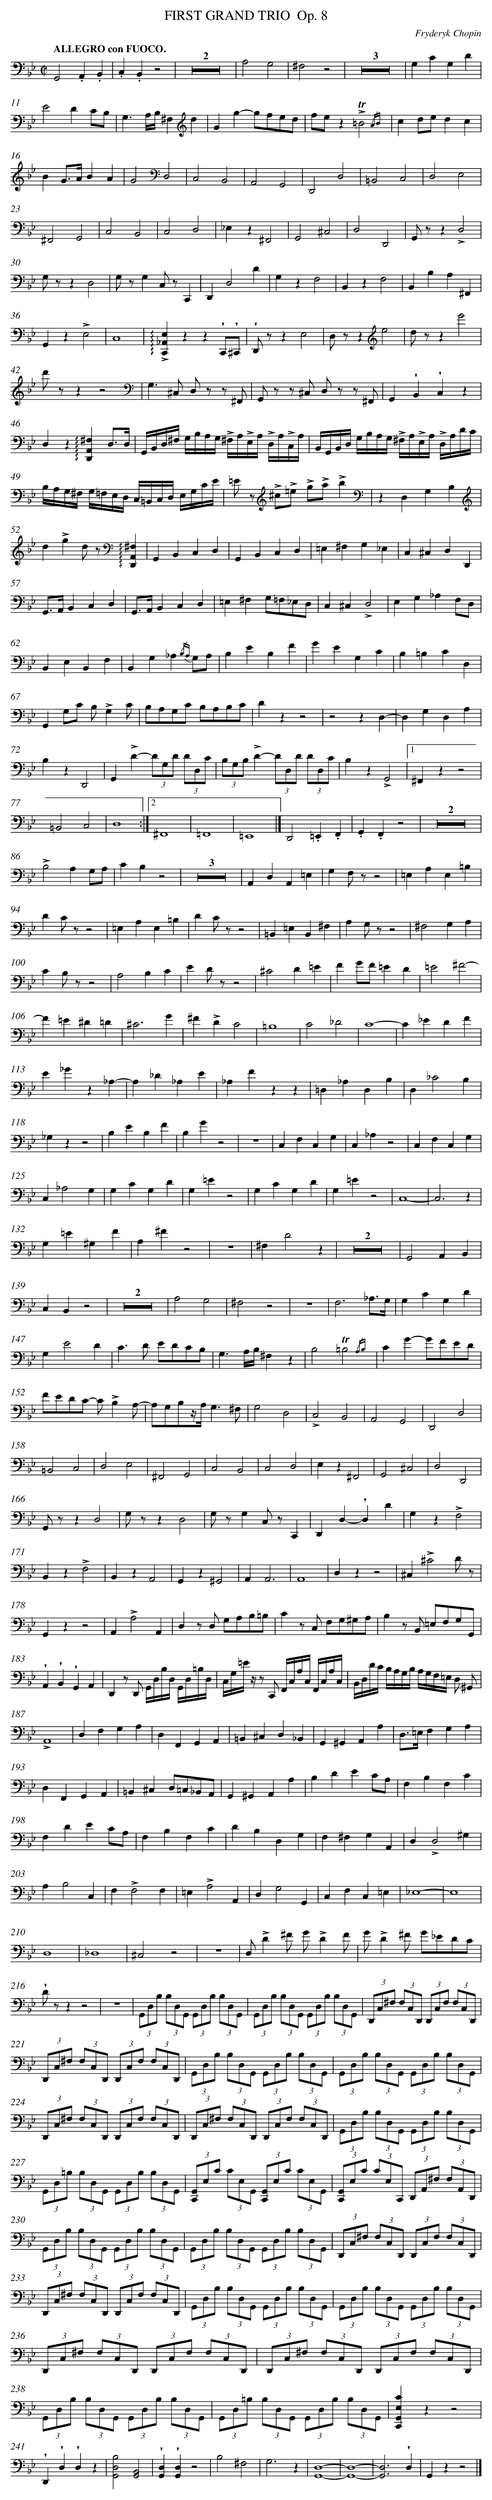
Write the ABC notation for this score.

X:1
T: FIRST GRAND TRIO	 Op. 8
C: Fryderyk Chopin
L: 1/8
M: C|
Q: "ALLEGRO con FUOCO."
K: Bb clef=bass
G,,4.A,,2.B,,2 |
.C,2.B,,2z4 |
Z2 |
A,4G,4 |
^F,4z4 |
Z3 |
G,2C2G,2D2 |
E4D2CB, |
G,3A,/B,/^F,2[K:clef=treble]d2 |
G2g2-gfed |
fez2!accent!!trill!=B4{/AB} |
c2ded2c2 |
B2G>AB2A2 |
G4[K:clef=bass]D,4 |
C,4B,,4 |
A,,4G,,4 |
D,,4D,4 |
=B,,4C,4 |
D,4E,4 |
^F,,4G,,4 |
C,4B,,4 |
C,4D,4 |
_E,2z2^F,,4 |
G,,4^C,4 |
D,4D,,4 |
G,, zz2!accent!D,4 |
G, zz2D,4 |
G, zG,2C, zC,,2 |
D,,2D,4D2 |
G,2z2F,4 |
B,,2z2F,4 |
B,,2B,2A,2^F,,2 |
G,,2z2!accent!E,4 |
C,8 |
!accent!!arpeggio![E,2_A,,2C,,2]z2z2!wedge!C,,!wedge!^C,, |
!wedge!D,, zz2E,4 |
D, zz2[K:clef=treble]e4 |
d zz2e'4 |
d' zz2z4[K:clef=bass] |
G,2>^C,2 D, z z ^F,, |
G,, z z ^C, D, z z ^F,, |
G,,2!wedge!B,,2!wedge!C,2z2 |
D,2z2!arpeggio![^F,2A,,2D,,2]D,3/D,/ |
G,,/B,,/D,/^F,/ G,/B,/A,/G,/ !accent!^F,/A,/!accent!E,/A,/ !accent!D,/A,/!accent!C,/A,/ |
B,,/G,,/B,,/D,/ G,/B,/A,/G,/ !accent!^F,/A,/!accent!E,/A,/ !accent!D,/A,/D/C/ |
B,/A,/G,/^F,/ G,/=F,/E,/D,/ C,/=B,,/C,/D,/ E,/G,/C/E/ |
=E z[K:clef=treble] !accent!^c!accent!=e !accent!g!accent!a!accent!b2 |
[K:clef=bass]z2D,2G,2B,2[K:clef=treble] |
d2!accent!g2d z[K:clef=bass]!arpeggio![^F,2A,,2D,,2] |
G,,2B,,2C,2D,2 |
G,,2B,,2C,2D,2 |
=E,2^F,2G,2_E,2 |
C,2^C,2D,2D,,2 |
G,,>A,,B,,2C,2D,2 |
G,,>A,,B,,2C,2D,2 |
=E,2^F,2G,=F,_E,D, |
C,2^C,2!accent!D,4 |
E,2G,2_A,2F,D, |
B,,2E,2B,,2F,2 |
B,,2G,2_A,2{/B,A,} G,A, |
B,2E2B,2F2 |
G2E2G,2C2 |
B,2=B,2C2D,2 |
G,,2G,C B,!accent!G,2C |
B,A,G,C B,A,B,C |
D2z2z4 |
z4z2D,2- |
D,2G,2D,2A,2 |
B,2z2D,,4 |
G,,2!accent!D2-(3DG,D (3DD,C |
(3B,G,B,!accent!D2-(3DD,D (3DD,C |
B,2z2!accent!G,,4 |[1
^F,,2z2z4 |
=B,,4C,4 |
D,8 :|][2
^F,,8 |
=F,,8 |
=E,,8 |]
D,,4.=E,,2.F,,2 [I:setbarnb 83]|
.G,,2.F,,2z4 |
Z2 |
!accent!B,4A,2G,A, |
C2B,2z4 |
Z3 |
A,,2D,2A,,2=E,2 |
G,2F, zz4 |
=E,2A,2E,2=B,2 |
D2C zz4 |
=E,2A,2E,2=B,2 |
D2C zz4 |
=B,,2=E,2B,,2^F,2 |
A,2G, zz4 |
^F,4G,2A,2 |
C2B, zz4 |
A,4B,2C2 |
E2D zz4 |
^C4D2=E2 |
F2GF=E2D2 |
=E4^F4- |
F2=E2^D2=D2 |
^C6G2 |
^F2!accent!D2C4 |
=B,8 |
C4_D4 |
C8- |
C2_E2D2F2 |
E2_G2z2_A,2- |
A,2_D2_A,2E2 |
_A,2F2z2z2 |
=D,2_A,2D,2B,2 |
D,2_C4B,2 |
_G,2z2z4 |
B,2E2B,2F2 |
B,2G2z4 |
z8 |
C,2F,2C,2G,2 |
C,2_A,2z4 |
C,2F,2C,2G,2 |
C,2_A,4G,2 |
G,2C2G,2D2 |
G,2=E2z4 |
G,2C2G,2D2 |
G,2=E2z4 |
C,8- |
C,6z2 |
G,2=E2^G,2F2 |
A,2^F2z4 |
z8 |
^F,2D4z2 |
Z2 |
G,,4A,,2B,,2 |
C,2B,,2z4 |
Z2 |
A,4G,4 |
^F,4z4 |
z8 |
F,6_A,3/G,/ |
G,2C2G,2D2 |
G,2E4D2 |
C2>D2 EDCB, |
G,3A,/B,/^F,2z2 |
B,4!trill!=B,4{/A,B,} |
C2G2-GFED |
FEDC- C!accent!B,2A,- |
A,G,B,z/A,/G,3^F, |
G,4D,4 |
!accent!C,4B,,4 |
A,,4G,,4 |
D,,4D,4 |
=B,,4C,4 |
D,4E,4 |
^F,,4G,,4 |
C,4B,,4 |
C,4D,4 |
E,2z2^F,,4 |
G,,4^C,4 |
D,4D,,4 |
G,, zz2D,4 |
G, zz2D,4 |
G, zG,2C, zC,,2 |
D,,2D,2-!wedge!D,2D2 |
G,2z2!accent!F,4 |
B,,2z2!accent!F,4 |
B,,2z2A,,4 |
G,,2z2^G,,4 |
A,,2A,,6 |
A,,8 |
D,2z2z4 |
^C,2!accent!^C4D z |
G,,2z2z4 |
A,,2!accent!A,4A,,2 |
D,2z D, G,A,B,=B, |
C2z C, F,G,^G,A, |
B,2z B,, =E,F,G,G,, |
!wedge!A,,2!wedge!B,,2!wedge!G,,2A,,2 |
D,,2z D,, G,,/D,/B,/D,/ G,,/D,/=B,/D,/ |
C,/G,/=E/ z/ z C,, F,,/C,/A,/C,/ F,,/C,/A,/C,/ |
B,,/D,/D/C/ B,/A,/G,/B,/ A,/G,/F,/=E,/ D, ^G,, |
!accent!A,,8 |
D,2F,2G,2A,2 |
D,2F,,2G,,2A,,2 |
=B,,2^C,2D,2_B,,2 |
G,,2^G,,2A,,2A,2 |
D,>=E,F,2G,2A,2 |
D,2F,,2G,,2A,,2 |
=B,,2^C,2D,=C,_B,,A,, |
G,,2^G,,2A,,2A,2 |
B,2D2E2CA, |
F,2B,2F,2C2 |
F,2D2E2CA, |
F,2B,2F,2C2 |
D2B,2D,2G,2 |
F,2^F,2G,2A,,2 |
D,2!accent!D,4^G,2 |
A,2B,4C,2 |
F,2!accent!F,4F,2 |
=E,2!accent!A,4A,,2 |
D,2G,4G,,2 |
C,2F,2C,2=E,2 |
_E,8- |
E,8 |
D,8 |
_D,8 |
^C,4z4 |
z8 |
D,!accent!D2^F G!accent!D2F |
G!accent!D2^F G_EDC |
!wedge!D zz2z4 |
z8 |
(3G,,D,B, (3B,D,G,, (3G,,D,B, (3B,D,G,, |
(3G,,D,B, (3B,D,G,, (3G,,D,B, (3B,D,G,, |
(3D,,C,^F, (3F,C,D,, (3D,,C,F, (3F,C,D,, |
(3D,,C,^F, (3F,C,D,, (3D,,C,F, (3F,C,D,, |
(3G,,D,B, (3B,D,G,, (3G,,D,B, (3B,D,G,, |
(3G,,D,B, (3B,D,G,, (3G,,D,B, (3B,D,G,, |
(3D,,C,^F, (3F,C,D,, (3D,,C,F, (3F,C,D,, |
(3D,,C,^F, (3F,C,D,, (3D,,C,F, (3F,C,D,, |
(3G,,D,B, (3B,D,G,, (3G,,D,B, (3B,D,G,, |
(3G,,D,=B, (3B,D,G,, (3G,,D,B, (3B,D,G,, |
(3[G,,C,,]E,C (3CE,G,, (3[G,,C,,]E,C (3CE,G,, |
(3[G,,C,,]E,C (3CE,C,, (3D,,A,,^F, (3F,A,,D,, |
(3G,,D,B, (3B,D,G,, (3G,,D,B, (3B,D,G,, |
(3G,,D,B, (3B,D,G,, (3G,,D,B, (3B,D,G,, |
(3D,,C,^F, (3F,C,D,, (3D,,C,F, (3F,C,D,, |
(3D,,C,^F, (3F,C,D,, (3D,,C,F, (3F,C,D,, |
(3G,,D,B, (3B,D,G,, (3G,,D,B, (3B,D,G,, |
(3G,,D,B, (3B,D,G,, (3G,,D,B, (3B,D,G,, |
(3D,,C,^F, (3F,C,D,, (3D,,C,F, (3F,C,D,, |
(3D,,C,^F, (3F,C,D,, (3D,,C,F, (3F,C,D,, |
(3G,,D,B, (3B,D,G,, (3G,,D,B, (3B,D,G,, |
(3G,,D,=B, (3B,D,G,, (3G,,D,B, (3B,D,G,, |
[C2E,2G,,2C,,2]z2z4 |
!wedge!D,,2!wedge!D,2!wedge!D,2z2 |
[B,4D,4G,,4][B,,4G,,4] |
!wedge![D,2G,,2]!wedge![D,2G,,2]z4 |
B,4^F,4 |
G,6z2 |
[D,8G,,8]- |
[D,8G,,8]- |
[D,6G,,6]!wedge!D,2 |
G,,2z2z4 |]
